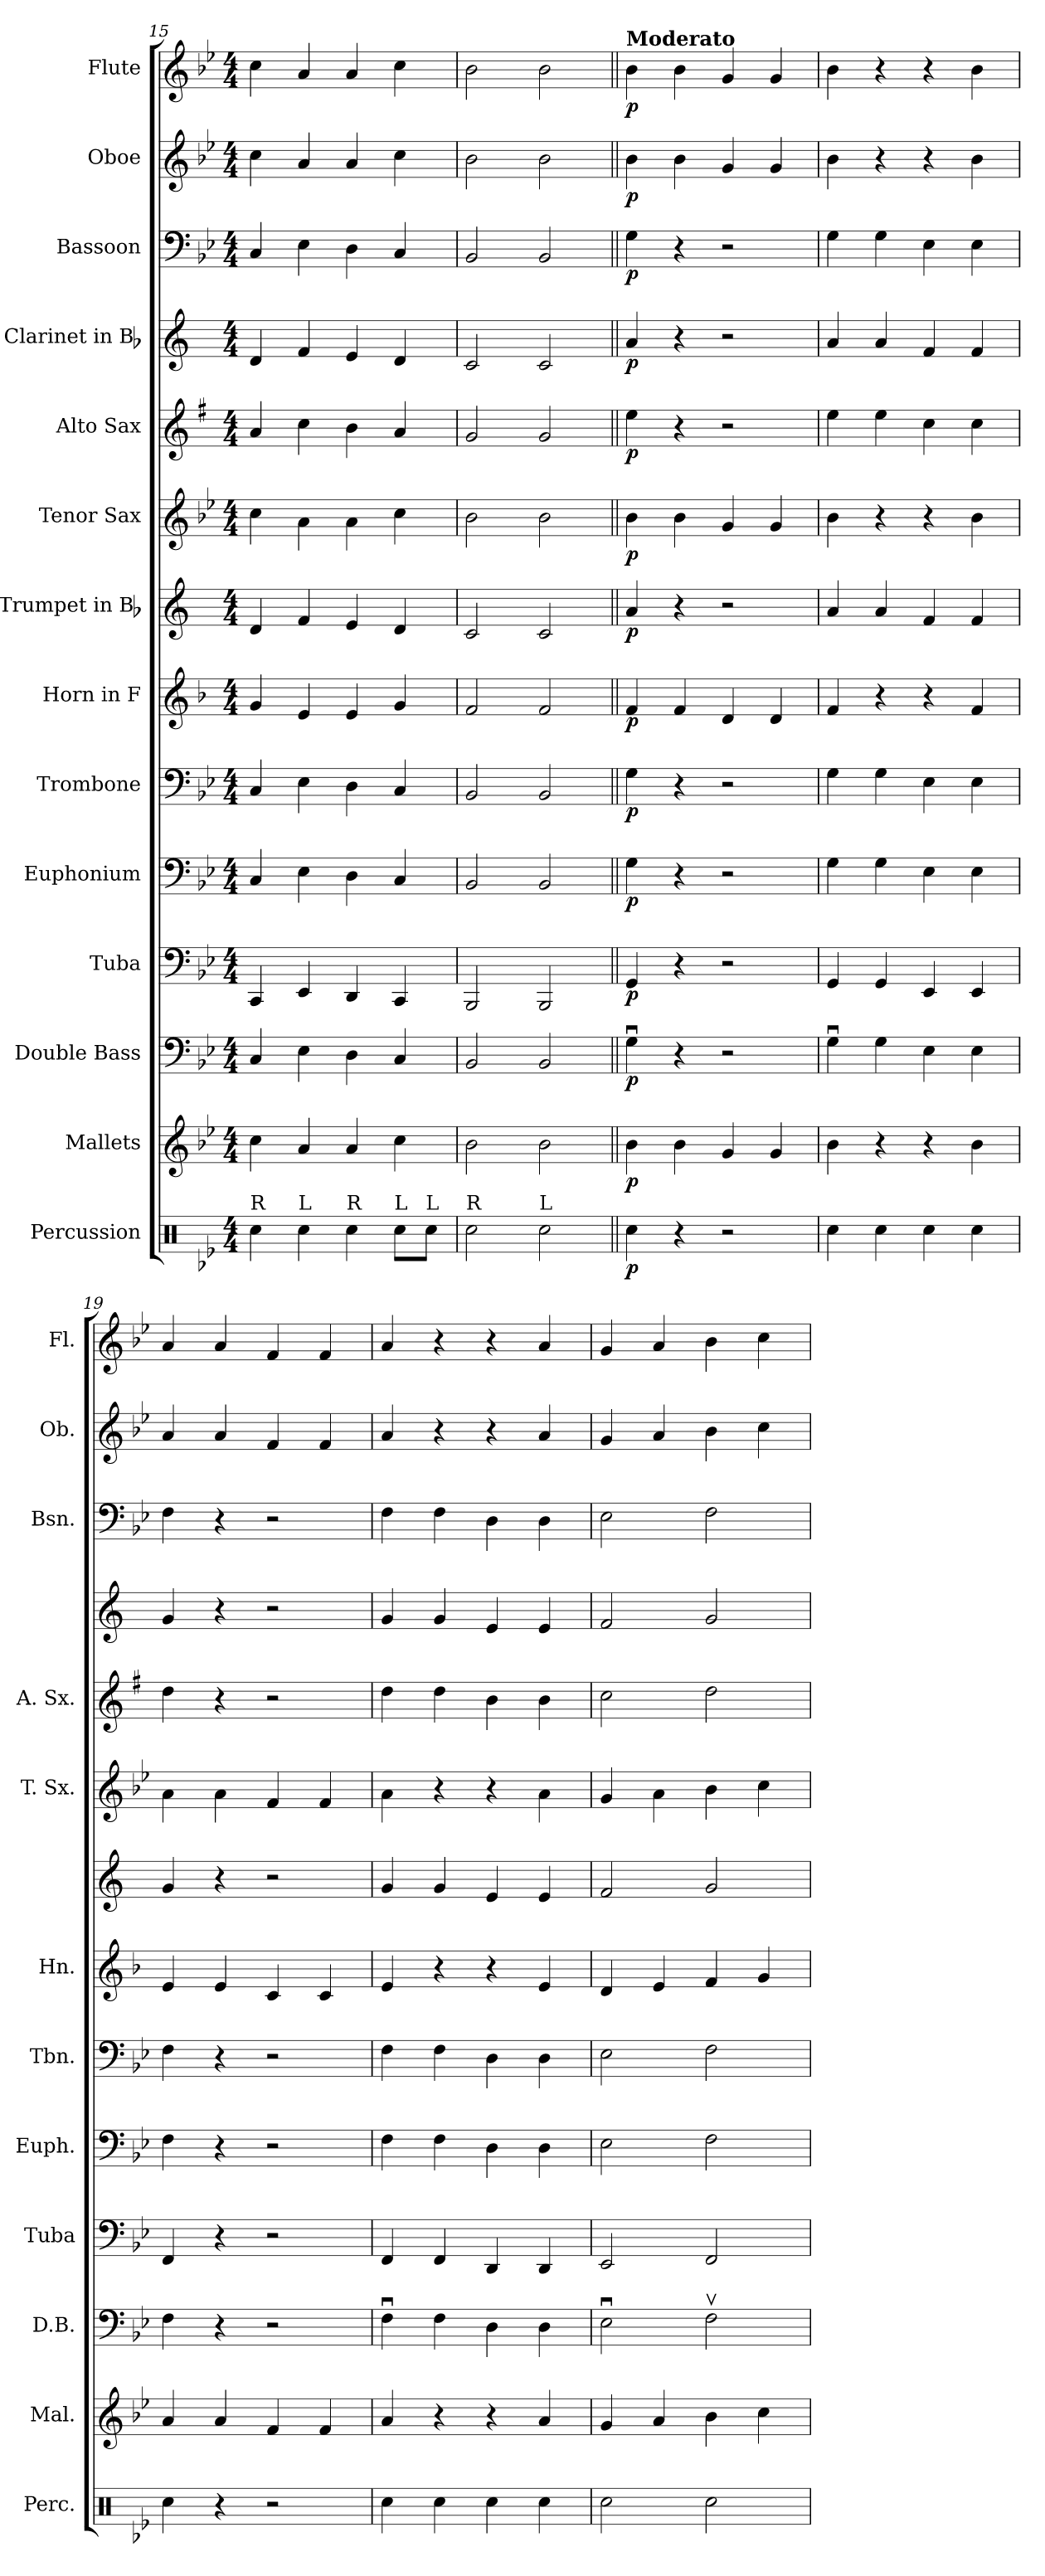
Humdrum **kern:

**kern	**dynam	**kern	**dynam	**kern	**dynam	**kern	**dynam	**kern	**dynam	**kern	**dynam	**kern	**dynam	**kern	**dynam	**kern	**dynam	**kern	**dynam	**kern	**dynam	**kern	**dynam	**kern	**dynam	**kern	**dynam
*part14	*part14	*part13	*part13	*part12	*part12	*part11	*part11	*part10	*part10	*part9	*part9	*part8	*part8	*part7	*part7	*part6	*part6	*part5	*part5	*part4	*part4	*part3	*part3	*part2	*part2	*part1	*part1
*staff14	*staff14	*staff13	*staff13	*staff12	*staff12	*staff11	*staff11	*staff10	*staff10	*staff9	*staff9	*staff8	*staff8	*staff7	*staff7	*staff6	*staff6	*staff5	*staff5	*staff4	*staff4	*staff3	*staff3	*staff2	*staff2	*staff1	*staff1
*I"Percussion	*	*I"Mallets	*	*I"Double Bass	*	*I"Tuba	*	*I"Euphonium	*	*I"Trombone	*	*I"Horn in F	*	*I"Trumpet in Bb	*	*I"Tenor Sax	*	*I"Alto Sax	*	*I"Clarinet in Bb	*	*I"Bassoon	*	*I"Oboe	*	*I"Flute	*
*I'Perc.	*	*I'Mal.	*	*I'D.B.	*	*I'Tuba	*	*I'Euph.	*	*I'Tbn.	*	*I'Hn.	*	*	*	*I'T. Sx.	*	*I'A. Sx.	*	*	*	*I'Bsn.	*	*I'Ob.	*	*I'Fl.	*
*clefX	*	*clefG2	*	*clefF4	*	*clefF4	*	*clefF4	*	*clefF4	*	*clefG2	*	*clefG2	*	*clefG2	*	*clefG2	*	*clefG2	*	*clefF4	*	*clefG2	*	*clefG2	*
*	*	*	*	*ITrd7c12	*	*	*	*	*	*	*	*ITrd4c7	*	*ITrd1c2	*	*ITrd8c14	*	*ITrd5c9	*	*ITrd1c2	*	*	*	*	*	*	*
*k[b-e-]	*	*k[b-e-]	*	*k[b-e-]	*	*k[b-e-]	*	*k[b-e-]	*	*k[b-e-]	*	*k[b-e-]	*	*k[b-e-]	*	*k[b-e-]	*	*k[b-e-]	*	*k[b-e-]	*	*k[b-e-]	*	*k[b-e-]	*	*k[b-e-]	*
*B-:	*	*B-:	*	*B-:	*	*B-:	*	*B-:	*	*B-:	*	*B-:	*	*B-:	*	*B-:	*	*B-:	*	*B-:	*	*B-:	*	*B-:	*	*B-:	*
*M4/4	*	*M4/4	*	*M4/4	*	*M4/4	*	*M4/4	*	*M4/4	*	*M4/4	*	*M4/4	*	*M4/4	*	*M4/4	*	*M4/4	*	*M4/4	*	*M4/4	*	*M4/4	*
=15	=15	=15	=15	=15	=15	=15	=15	=15	=15	=15	=15	=15	=15	=15	=15	=15	=15	=15	=15	=15	=15	=15	=15	=15	=15	=15	=15
!LO:TX:a:t=R	!	!	!	!	!	!	!	!	!	!	!	!	!	!	!	!	!	!	!	!	!	!	!	!	!	!	!
4Rcc\	.	4cc\	.	4CC/	.	4CC/	.	4C/	.	4C/	.	4c/	.	4c/	.	4c\	.	4c/	.	4c/	.	4C/	.	4cc\	.	4cc\	.
!LO:TX:a:t=L	!	!	!	!	!	!	!	!	!	!	!	!	!	!	!	!	!	!	!	!	!	!	!	!	!	!	!
4Rcc\	.	4a/	.	4EE-\	.	4EE-/	.	4E-\	.	4E-\	.	4A/	.	4e-/	.	4A\	.	4e-\	.	4e-/	.	4E-\	.	4a/	.	4a/	.
!LO:TX:a:t=R	!	!	!	!	!	!	!	!	!	!	!	!	!	!	!	!	!	!	!	!	!	!	!	!	!	!	!
4Rcc\	.	4a/	.	4DD\	.	4DD/	.	4D\	.	4D\	.	4A/	.	4d/	.	4A\	.	4d\	.	4d/	.	4D\	.	4a/	.	4a/	.
!LO:TX:a:t=L	!	!	!	!	!	!	!	!	!	!	!	!	!	!	!	!	!	!	!	!	!	!	!	!	!	!	!
8Rcc\L	.	4cc\	.	4CC/	.	4CC/	.	4C/	.	4C/	.	4c/	.	4c/	.	4c\	.	4c/	.	4c/	.	4C/	.	4cc\	.	4cc\	.
!LO:TX:a:t=L	!	!	!	!	!	!	!	!	!	!	!	!	!	!	!	!	!	!	!	!	!	!	!	!	!	!	!
8Rcc\J	.	.	.	.	.	.	.	.	.	.	.	.	.	.	.	.	.	.	.	.	.	.	.	.	.	.	.
=16	=16	=16	=16	=16	=16	=16	=16	=16	=16	=16	=16	=16	=16	=16	=16	=16	=16	=16	=16	=16	=16	=16	=16	=16	=16	=16	=16
!LO:TX:a:t=R	!	!	!	!	!	!	!	!	!	!	!	!	!	!	!	!	!	!	!	!	!	!	!	!	!	!	!
2Rcc\	.	2b-\	.	2BBB-/	.	2BBB-/	.	2BB-/	.	2BB-/	.	2B-/	.	2B-/	.	2B-\	.	2B-/	.	2B-/	.	2BB-/	.	2b-\	.	2b-\	.
!LO:TX:a:t=L	!	!	!	!	!	!	!	!	!	!	!	!	!	!	!	!	!	!	!	!	!	!	!	!	!	!	!
2Rcc\	.	2b-\	.	2BBB-/	.	2BBB-/	.	2BB-/	.	2BB-/	.	2B-/	.	2B-/	.	2B-\	.	2B-/	.	2B-/	.	2BB-/	.	2b-\	.	2b-\	.
!!LO:PB:g=z
=17||	=17||	=17||	=17||	=17||	=17||	=17||	=17||	=17||	=17||	=17||	=17||	=17||	=17||	=17||	=17||	=17||	=17||	=17||	=17||	=17||	=17||	=17||	=17||	=17||	=17||	=17||	=17||
*	*	*	*	*	*	*	*	*	*	*	*	*	*	*	*	*	*	*	*	*	*	*	*	*	*	*MM100	*
!	!	!	!	!	!	!	!	!	!	!	!	!	!	!	!	!	!	!	!	!	!	!	!	!	!	!LO:TX:a:B:t=Moderato	!
!	!LO:DY:b	!	!LO:DY:b	!	!LO:DY:b	!	!LO:DY:b	!	!LO:DY:b	!	!LO:DY:b	!	!LO:DY:b	!	!LO:DY:b	!	!LO:DY:b	!	!LO:DY:b	!	!LO:DY:b	!	!LO:DY:b	!	!LO:DY:b	!	!LO:DY:b
4Rcc\	p	4b-\	p	4GGu>\	p	4GG/	p	4G\	p	4G\	p	4B-/	p	4g/	p	4B-\	p	4g\	p	4g/	p	4G\	p	4b-\	p	4b-\	p
4r	.	4b-\	.	4r	.	4r	.	4r	.	4r	.	4B-/	.	4r	.	4B-\	.	4r	.	4r	.	4r	.	4b-\	.	4b-\	.
2r	.	4g/	.	2r	.	2r	.	2r	.	2r	.	4G/	.	2r	.	4G/	.	2r	.	2r	.	2r	.	4g/	.	4g/	.
.	.	4g/	.	.	.	.	.	.	.	.	.	4G/	.	.	.	4G/	.	.	.	.	.	.	.	4g/	.	4g/	.
=18	=18	=18	=18	=18	=18	=18	=18	=18	=18	=18	=18	=18	=18	=18	=18	=18	=18	=18	=18	=18	=18	=18	=18	=18	=18	=18	=18
4Rcc\	.	4b-\	.	4GGu>\	.	4GG/	.	4G\	.	4G\	.	4B-/	.	4g/	.	4B-\	.	4g\	.	4g/	.	4G\	.	4b-\	.	4b-\	.
4Rcc\	.	4r	.	4GG\	.	4GG/	.	4G\	.	4G\	.	4r	.	4g/	.	4r	.	4g\	.	4g/	.	4G\	.	4r	.	4r	.
4Rcc\	.	4r	.	4EE-\	.	4EE-/	.	4E-\	.	4E-\	.	4r	.	4e-/	.	4r	.	4e-\	.	4e-/	.	4E-\	.	4r	.	4r	.
4Rcc\	.	4b-\	.	4EE-\	.	4EE-/	.	4E-\	.	4E-\	.	4B-/	.	4e-/	.	4B-\	.	4e-\	.	4e-/	.	4E-\	.	4b-\	.	4b-\	.
=19	=19	=19	=19	=19	=19	=19	=19	=19	=19	=19	=19	=19	=19	=19	=19	=19	=19	=19	=19	=19	=19	=19	=19	=19	=19	=19	=19
4Rcc\	.	4a/	.	4FF\	.	4FF/	.	4F\	.	4F\	.	4A/	.	4f/	.	4A\	.	4f\	.	4f/	.	4F\	.	4a/	.	4a/	.
4r	.	4a/	.	4r	.	4r	.	4r	.	4r	.	4A/	.	4r	.	4A\	.	4r	.	4r	.	4r	.	4a/	.	4a/	.
2r	.	4f/	.	2r	.	2r	.	2r	.	2r	.	4F/	.	2r	.	4F/	.	2r	.	2r	.	2r	.	4f/	.	4f/	.
.	.	4f/	.	.	.	.	.	.	.	.	.	4F/	.	.	.	4F/	.	.	.	.	.	.	.	4f/	.	4f/	.
=20	=20	=20	=20	=20	=20	=20	=20	=20	=20	=20	=20	=20	=20	=20	=20	=20	=20	=20	=20	=20	=20	=20	=20	=20	=20	=20	=20
4Rcc\	.	4a/	.	4FFu>\	.	4FF/	.	4F\	.	4F\	.	4A/	.	4f/	.	4A\	.	4f\	.	4f/	.	4F\	.	4a/	.	4a/	.
4Rcc\	.	4r	.	4FF\	.	4FF/	.	4F\	.	4F\	.	4r	.	4f/	.	4r	.	4f\	.	4f/	.	4F\	.	4r	.	4r	.
4Rcc\	.	4r	.	4DD\	.	4DD/	.	4D\	.	4D\	.	4r	.	4d/	.	4r	.	4d\	.	4d/	.	4D\	.	4r	.	4r	.
4Rcc\	.	4a/	.	4DD\	.	4DD/	.	4D\	.	4D\	.	4A/	.	4d/	.	4A\	.	4d\	.	4d/	.	4D\	.	4a/	.	4a/	.
=21	=21	=21	=21	=21	=21	=21	=21	=21	=21	=21	=21	=21	=21	=21	=21	=21	=21	=21	=21	=21	=21	=21	=21	=21	=21	=21	=21
2Rcc\	.	4g/	.	2EE-u>\	.	2EE-/	.	2E-\	.	2E-\	.	4G/	.	2e-/	.	4G/	.	2e-\	.	2e-/	.	2E-\	.	4g/	.	4g/	.
.	.	4a/	.	.	.	.	.	.	.	.	.	4A/	.	.	.	4A\	.	.	.	.	.	.	.	4a/	.	4a/	.
2Rcc\	.	4b-\	.	2FFv>\	.	2FF/	.	2F\	.	2F\	.	4B-/	.	2f/	.	4B-\	.	2f\	.	2f/	.	2F\	.	4b-\	.	4b-\	.
.	.	4cc\	.	.	.	.	.	.	.	.	.	4c/	.	.	.	4c\	.	.	.	.	.	.	.	4cc\	.	4cc\	.
=	=	=	=	=	=	=	=	=	=	=	=	=	=	=	=	=	=	=	=	=	=	=	=	=	=	=	=
*-	*-	*-	*-	*-	*-	*-	*-	*-	*-	*-	*-	*-	*-	*-	*-	*-	*-	*-	*-	*-	*-	*-	*-	*-	*-	*-	*-
